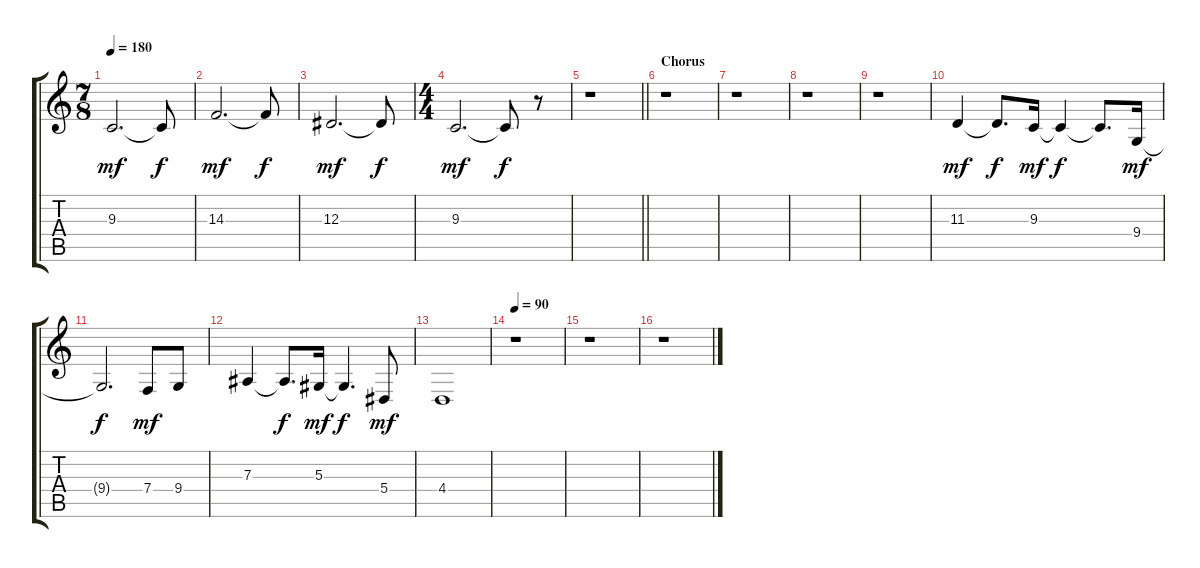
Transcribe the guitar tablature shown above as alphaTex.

\track "" {instrument stringensemble1}
\staff {score tabs}
\tuning (C4 G3 Eb3 Bb2 F2 C2) {hide}
\ts (7 8)
\tempo 180
\clef g2
\ks c
9.3.2{d dy mf} 9.3{t}.8{dy f} |
14.3.2{d dy mf} 14.3{t}.8{dy f} |
12.3.2{d dy mf} 12.3{t}.8{dy f} |
\ts (4 4)
9.3.2{d dy mf} 9.3{t}.8{dy f} r.8 |
\barLineRight lightlight
r.1 |
\section ("" "Chorus")
r.1 |
r.1 |
r.1 |
r.1 |
11.3.4{dy mf} 11.3{t}.8{d dy f} 9.3.16{dy mf} 9.3{t}.4{dy f} 9.3{t}.8{d} 9.4.16{dy mf} |
9.4{t}.2{d dy f} 7.4.8{dy mf} 9.4.8 |
7.3.4 7.3{t}.8{d dy f} 5.3.16{dy mf} 5.3{t}.4{d dy f} 5.4.8{dy mf} |
4.4.1 |
\tempo 90
r.1 |
r.1 |
r.1
